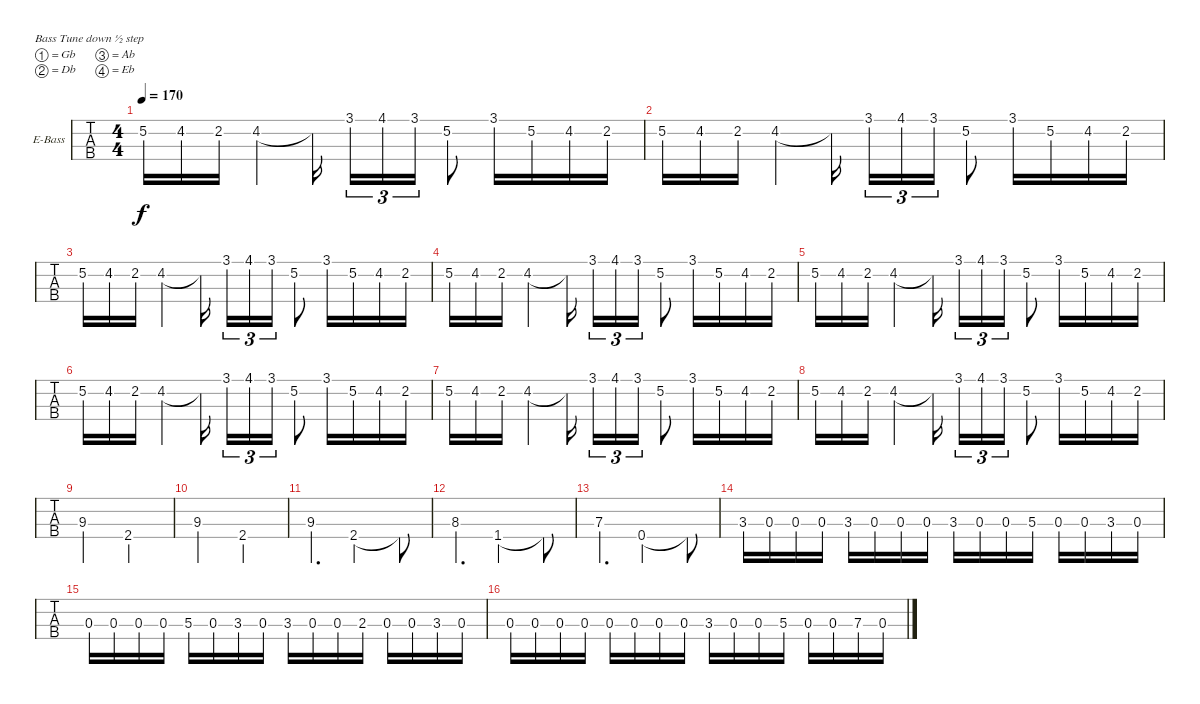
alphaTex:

\bracketExtendMode groupsimilarinstruments
\firstSystemTrackNameOrientation horizontal
\otherSystemsTrackNameOrientation horizontal
\track ("Basse" "E-Bass") {instrument electricbasspick}
\staff {tabs}
\tuning (Gb2 Db2 Ab1 Eb1)
\ts (4 4)
\beaming (8 2 2 2 2)
\tempo 170
\clef f4
\ks c
5.2.16{dy f} 4.2.16 2.2.16 4.2.4 4.2{t}.16 3.1.16{tu (3 2)} 4.1.16{tu (3 2)} 3.1.16{tu (3 2)} 5.2.8 3.1.16 5.2.16 4.2.16 2.2.16 |
5.2.16 4.2.16 2.2.16 4.2.4 4.2{t}.16 3.1.16{tu (3 2)} 4.1.16{tu (3 2)} 3.1.16{tu (3 2)} 5.2.8 3.1.16 5.2.16 4.2.16 2.2.16 |
5.2.16 4.2.16 2.2.16 4.2.4 4.2{t}.16 3.1.16{tu (3 2)} 4.1.16{tu (3 2)} 3.1.16{tu (3 2)} 5.2.8 3.1.16 5.2.16 4.2.16 2.2.16 |
5.2.16 4.2.16 2.2.16 4.2.4 4.2{t}.16 3.1.16{tu (3 2)} 4.1.16{tu (3 2)} 3.1.16{tu (3 2)} 5.2.8 3.1.16 5.2.16 4.2.16 2.2.16 |
5.2.16 4.2.16 2.2.16 4.2.4 4.2{t}.16 3.1.16{tu (3 2)} 4.1.16{tu (3 2)} 3.1.16{tu (3 2)} 5.2.8 3.1.16 5.2.16 4.2.16 2.2.16 |
5.2.16 4.2.16 2.2.16 4.2.4 4.2{t}.16 3.1.16{tu (3 2)} 4.1.16{tu (3 2)} 3.1.16{tu (3 2)} 5.2.8 3.1.16 5.2.16 4.2.16 2.2.16 |
5.2.16 4.2.16 2.2.16 4.2.4 4.2{t}.16 3.1.16{tu (3 2)} 4.1.16{tu (3 2)} 3.1.16{tu (3 2)} 5.2.8 3.1.16 5.2.16 4.2.16 2.2.16 |
5.2.16 4.2.16 2.2.16 4.2.4 4.2{t}.16 3.1.16{tu (3 2)} 4.1.16{tu (3 2)} 3.1.16{tu (3 2)} 5.2.8 3.1.16 5.2.16 4.2.16 2.2.16 |
9.3.2 2.4.2 |
9.3.2 2.4.2 |
9.3.4{d} 2.4.2 2.4{t}.8 |
8.3.4{d} 1.4.2 1.4{t}.8 |
7.3.4{d} 0.4.2 0.4{t}.8 |
3.3.16 0.3.16 0.3.16 0.3.16 3.3.16 0.3.16 0.3.16 0.3.16 3.3.16 0.3.16 0.3.16 5.3.16 0.3.16 0.3.16 3.3.16 0.3.16 |
0.3.16 0.3.16 0.3.16 0.3.16 5.3.16 0.3.16 3.3.16 0.3.16 3.3.16 0.3.16 0.3.16 2.3.16 0.3.16 0.3.16 3.3.16 0.3.16 |
0.3.16 0.3.16 0.3.16 0.3.16 0.3.16 0.3.16 0.3.16 0.3.16 3.3.16 0.3.16 0.3.16 5.3.16 0.3.16 0.3.16 7.3.16 0.3.16
